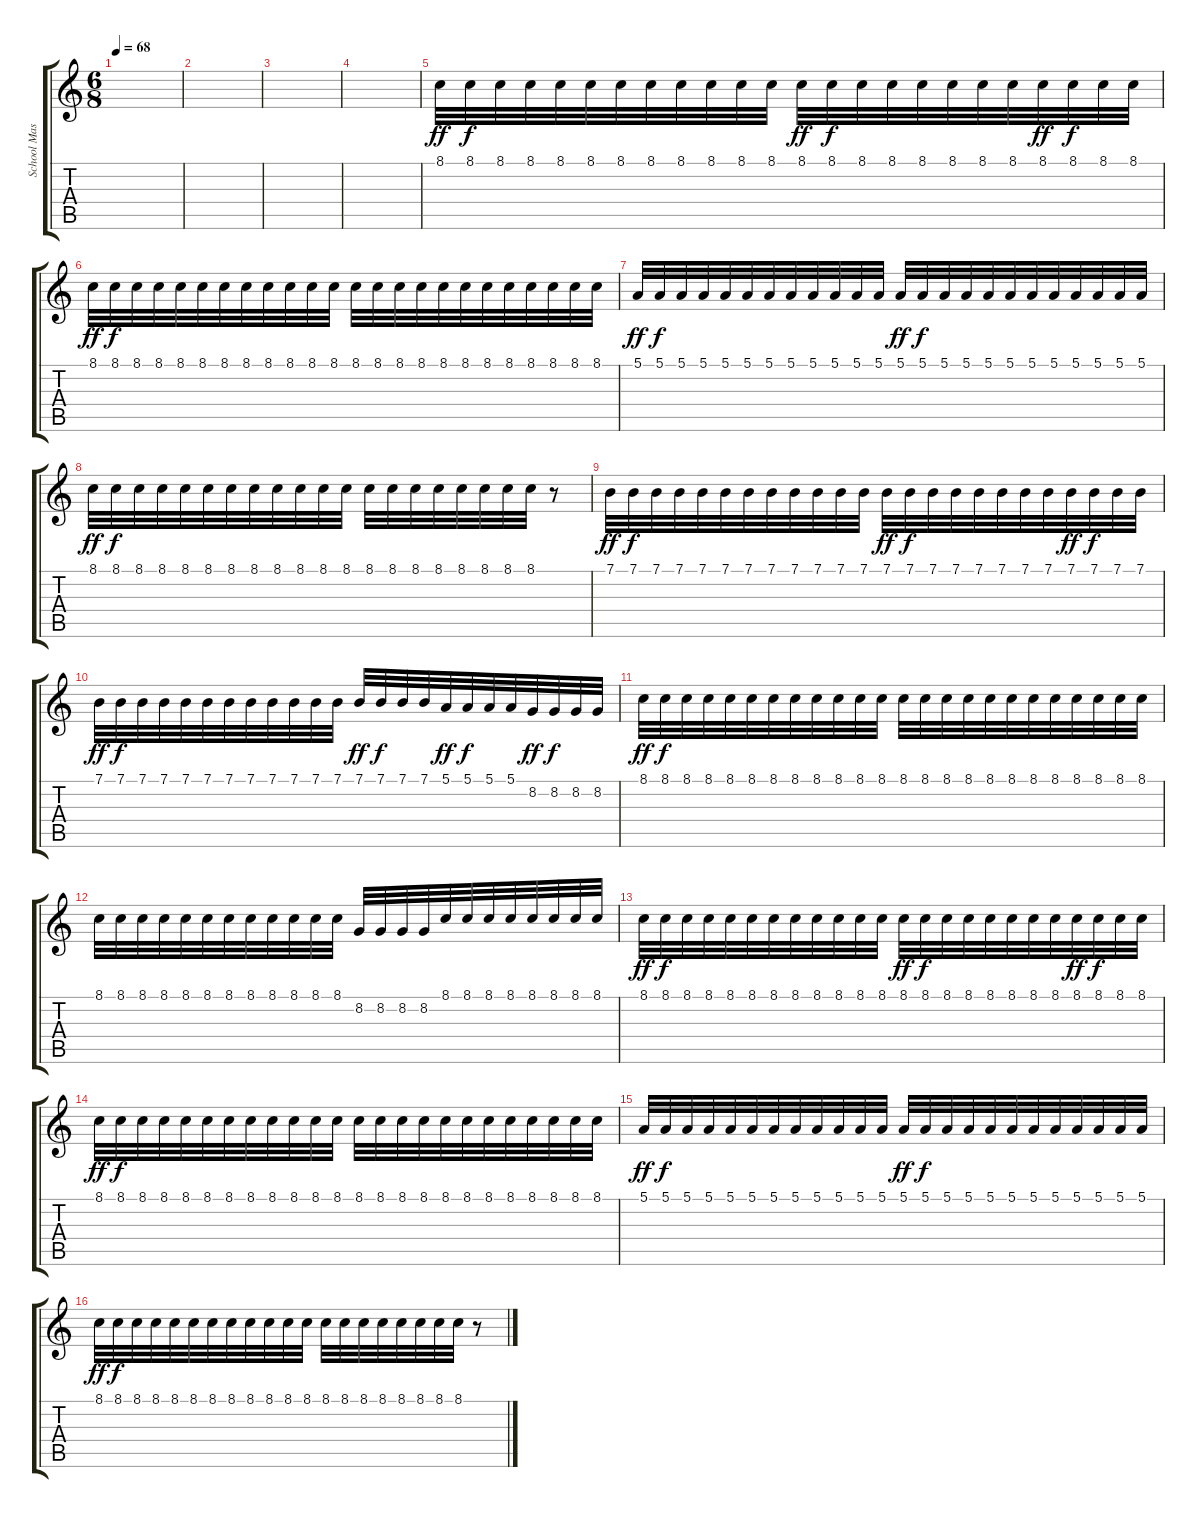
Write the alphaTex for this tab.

\track ("School Master" "School Mas") {instrument trumpet}
\staff {score tabs}
\tuning (E4 B3 G3 D3 A2 E2) {hide}
\ts (6 8)
\tempo 68
\clef g2
\ks c
|
|
|
|
8.1.32{dy ff volume 5 instrument acousticguitarnylon} 8.1.32{dy f} 8.1.32 8.1.32 8.1.32 8.1.32 8.1.32 8.1.32 8.1.32 8.1.32 8.1.32 8.1.32 8.1.32{dy ff} 8.1.32{dy f} 8.1.32 8.1.32 8.1.32 8.1.32 8.1.32 8.1.32 8.1.32{dy ff} 8.1.32{dy f} 8.1.32 8.1.32 |
8.1.32{dy ff} 8.1.32{dy f} 8.1.32 8.1.32 8.1.32 8.1.32 8.1.32 8.1.32 8.1.32 8.1.32 8.1.32 8.1.32 8.1.32 8.1.32 8.1.32 8.1.32 8.1.32 8.1.32 8.1.32 8.1.32 8.1.32 8.1.32 8.1.32 8.1.32 |
5.1.32{dy ff} 5.1.32{dy f} 5.1.32 5.1.32 5.1.32 5.1.32 5.1.32 5.1.32 5.1.32 5.1.32 5.1.32 5.1.32 5.1.32{dy ff} 5.1.32{dy f} 5.1.32 5.1.32 5.1.32 5.1.32 5.1.32 5.1.32 5.1.32 5.1.32 5.1.32 5.1.32 |
8.1.32{dy ff} 8.1.32{dy f} 8.1.32 8.1.32 8.1.32 8.1.32 8.1.32 8.1.32 8.1.32 8.1.32 8.1.32 8.1.32 8.1.32 8.1.32 8.1.32 8.1.32 8.1.32 8.1.32 8.1.32 8.1.32 r.8 |
7.1.32{dy ff} 7.1.32{dy f} 7.1.32 7.1.32 7.1.32 7.1.32 7.1.32 7.1.32 7.1.32 7.1.32 7.1.32 7.1.32 7.1.32{dy ff} 7.1.32{dy f} 7.1.32 7.1.32 7.1.32 7.1.32 7.1.32 7.1.32 7.1.32{dy ff} 7.1.32{dy f} 7.1.32 7.1.32 |
7.1.32{dy ff} 7.1.32{dy f} 7.1.32 7.1.32 7.1.32 7.1.32 7.1.32 7.1.32 7.1.32 7.1.32 7.1.32 7.1.32 7.1.32{dy ff} 7.1.32{dy f} 7.1.32 7.1.32 5.1.32{dy ff} 5.1.32{dy f} 5.1.32 5.1.32 8.2.32{dy ff} 8.2.32{dy f} 8.2.32 8.2.32 |
8.1.32{dy ff} 8.1.32{dy f} 8.1.32 8.1.32 8.1.32 8.1.32 8.1.32 8.1.32 8.1.32 8.1.32 8.1.32 8.1.32 8.1.32 8.1.32 8.1.32 8.1.32 8.1.32 8.1.32 8.1.32 8.1.32 8.1.32 8.1.32 8.1.32 8.1.32 |
8.1.32 8.1.32 8.1.32 8.1.32 8.1.32 8.1.32 8.1.32 8.1.32 8.1.32 8.1.32 8.1.32 8.1.32 8.2.32 8.2.32 8.2.32 8.2.32 8.1.32 8.1.32 8.1.32 8.1.32 8.1.32 8.1.32 8.1.32 8.1.32 |
8.1.32{dy ff} 8.1.32{dy f} 8.1.32 8.1.32 8.1.32 8.1.32 8.1.32 8.1.32 8.1.32 8.1.32 8.1.32 8.1.32 8.1.32{dy ff} 8.1.32{dy f} 8.1.32 8.1.32 8.1.32 8.1.32 8.1.32 8.1.32 8.1.32{dy ff} 8.1.32{dy f} 8.1.32 8.1.32 |
8.1.32{dy ff} 8.1.32{dy f} 8.1.32 8.1.32 8.1.32 8.1.32 8.1.32 8.1.32 8.1.32 8.1.32 8.1.32 8.1.32 8.1.32 8.1.32 8.1.32 8.1.32 8.1.32 8.1.32 8.1.32 8.1.32 8.1.32 8.1.32 8.1.32 8.1.32 |
5.1.32{dy ff} 5.1.32{dy f} 5.1.32 5.1.32 5.1.32 5.1.32 5.1.32 5.1.32 5.1.32 5.1.32 5.1.32 5.1.32 5.1.32{dy ff} 5.1.32{dy f} 5.1.32 5.1.32 5.1.32 5.1.32 5.1.32 5.1.32 5.1.32 5.1.32 5.1.32 5.1.32 |
8.1.32{dy ff} 8.1.32{dy f} 8.1.32 8.1.32 8.1.32 8.1.32 8.1.32 8.1.32 8.1.32 8.1.32 8.1.32 8.1.32 8.1.32 8.1.32 8.1.32 8.1.32 8.1.32 8.1.32 8.1.32 8.1.32 r.8
